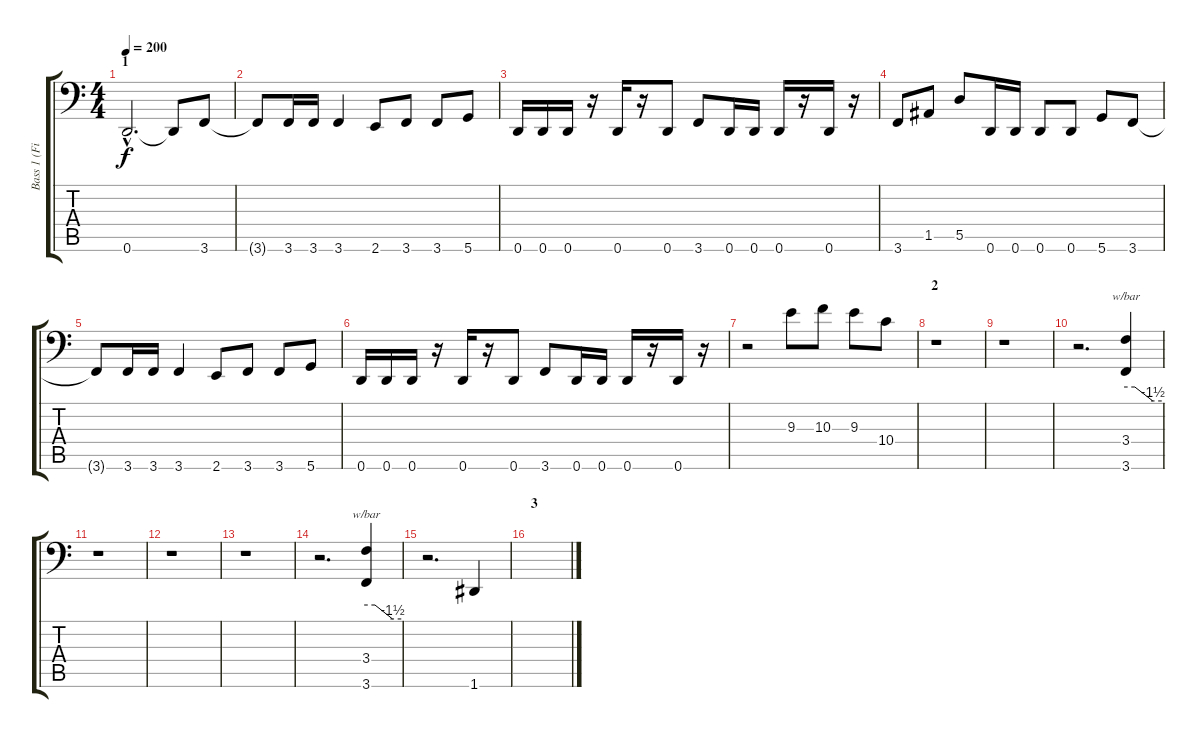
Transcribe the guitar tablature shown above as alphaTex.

\track ("Bass 1 (Finger)" "Bass 1 (Fi") {instrument electricbassfinger}
\staff {score tabs}
\tuning (E3 B2 G2 D2 A1 D1) {hide}
\ts (4 4)
\section ("" "1")
\tempo 200
\clef f4
\ks c
0.6{hac}.2{d dy f instrument electricbassfinger} 0.6{t}.8 3.6.8 |
3.6{t}.8 3.6.16 3.6.16 3.6.4 2.6.8 3.6.8 3.6.8 5.6.8 |
0.6.16 0.6.16 0.6.16 r.16 0.6.16 r.16 0.6.8 3.6.8 0.6.16 0.6.16 0.6.16 r.16 0.6.16 r.16 |
3.6.8 1.5.8 5.5.8 0.6.16 0.6.16 0.6.8 0.6.8 5.6.8 3.6.8 |
3.6{t}.8 3.6.16 3.6.16 3.6.4 2.6.8 3.6.8 3.6.8 5.6.8 |
0.6.16 0.6.16 0.6.16 r.16 0.6.16 r.16 0.6.8 3.6.8 0.6.16 0.6.16 0.6.16 r.16 0.6.16 r.16 |
r.2 9.3.8 10.3.8 9.3.8 10.4.8 |
\section ("" "2")
r.1 |
r.1 |
r.2{d} (3.4 3.6).4{tbe (custom default 0 0 15 0 45 -6 60 -6)} |
r.1 |
r.1 |
r.1 |
r.2{d} (3.4 3.6).4{tbe (custom default 0 0 15 0 45 -6 60 -6)} |
r.2{d} 1.6.4 |
\section ("" "3")
